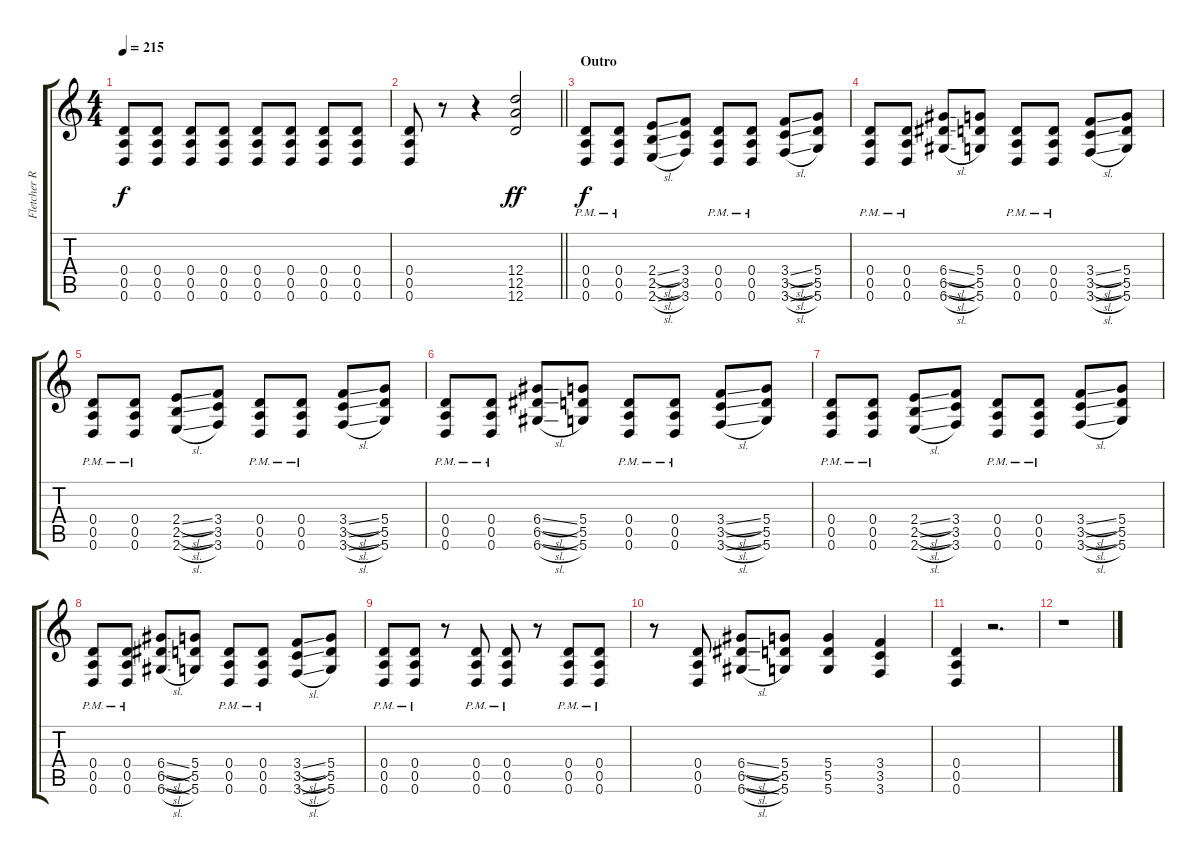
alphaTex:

\track ("Fletcher Rhytm 1" "Fletcher R") {instrument overdrivenguitar}
\staff {score tabs}
\tuning (E4 B3 G3 D3 A2 D2) {hide}
\ts (4 4)
\tempo 215
\clef g2
\ks c
(0.4 0.5 0.6).8{dy f} (0.4 0.5 0.6).8 (0.4 0.5 0.6).8 (0.4 0.5 0.6).8 (0.4 0.5 0.6).8 (0.4 0.5 0.6).8 (0.4 0.5 0.6).8 (0.4 0.5 0.6).8 |
\barLineRight lightlight
(0.4 0.5 0.6).8 r.8{volume 0} r.4 (12.4 12.5 12.6).2{dy ff volume 13} |
\section ("" "Outro")
(0.4{pm} 0.5{pm} 0.6{pm}).8{dy f} (0.4{pm} 0.5{pm} 0.6{pm}).8 (2.4{sl} 2.5{sl} 2.6{sl}).8 (3.4 3.5 3.6).8 (0.4{pm} 0.5{pm} 0.6{pm}).8 (0.4{pm} 0.5{pm} 0.6{pm}).8 (3.4{sl} 3.5{sl} 3.6{sl}).8 (5.4 5.5 5.6).8 |
(0.4{pm} 0.5{pm} 0.6{pm}).8 (0.4{pm} 0.5{pm} 0.6{pm}).8 (6.4{sl} 6.5{sl} 6.6{sl}).8 (5.4 5.5 5.6).8 (0.4{pm} 0.5{pm} 0.6{pm}).8 (0.4{pm} 0.5{pm} 0.6{pm}).8 (3.4{sl} 3.5{sl} 3.6{sl}).8 (5.4 5.5 5.6).8 |
(0.4{pm} 0.5{pm} 0.6{pm}).8 (0.4{pm} 0.5{pm} 0.6{pm}).8 (2.4{sl} 2.5{sl} 2.6{sl}).8 (3.4 3.5 3.6).8 (0.4{pm} 0.5{pm} 0.6{pm}).8 (0.4{pm} 0.5{pm} 0.6{pm}).8 (3.4{sl} 3.5{sl} 3.6{sl}).8 (5.4 5.5 5.6).8 |
(0.4{pm} 0.5{pm} 0.6{pm}).8 (0.4{pm} 0.5{pm} 0.6{pm}).8 (6.4{sl} 6.5{sl} 6.6{sl}).8 (5.4 5.5 5.6).8 (0.4{pm} 0.5{pm} 0.6{pm}).8 (0.4{pm} 0.5{pm} 0.6{pm}).8 (3.4{sl} 3.5{sl} 3.6{sl}).8 (5.4 5.5 5.6).8 |
(0.4{pm} 0.5{pm} 0.6{pm}).8 (0.4{pm} 0.5{pm} 0.6{pm}).8 (2.4{sl} 2.5{sl} 2.6{sl}).8 (3.4 3.5 3.6).8 (0.4{pm} 0.5{pm} 0.6{pm}).8 (0.4{pm} 0.5{pm} 0.6{pm}).8 (3.4{sl} 3.5{sl} 3.6{sl}).8 (5.4 5.5 5.6).8 |
(0.4{pm} 0.5{pm} 0.6{pm}).8 (0.4{pm} 0.5{pm} 0.6{pm}).8 (6.4{sl} 6.5{sl} 6.6{sl}).8 (5.4 5.5 5.6).8 (0.4{pm} 0.5{pm} 0.6{pm}).8 (0.4{pm} 0.5{pm} 0.6{pm}).8 (3.4{sl} 3.5{sl} 3.6{sl}).8 (5.4 5.5 5.6).8 |
(0.4{pm} 0.5{pm} 0.6{pm}).8 (0.4{pm} 0.5{pm} 0.6{pm}).8 r.8 (0.4{pm} 0.5{pm} 0.6{pm}).8 (0.4{pm} 0.5{pm} 0.6{pm}).8 r.8 (0.4{pm} 0.5{pm} 0.6{pm}).8 (0.4{pm} 0.5{pm} 0.6{pm}).8 |
r.8 (0.4 0.5 0.6).8 (6.4{sl} 6.5{sl} 6.6{sl}).8 (5.4 5.5 5.6).8 (5.4 5.5 5.6).4 (3.4 3.5 3.6).4 |
(0.4 0.5 0.6).4 r.2{d} |
r.1
